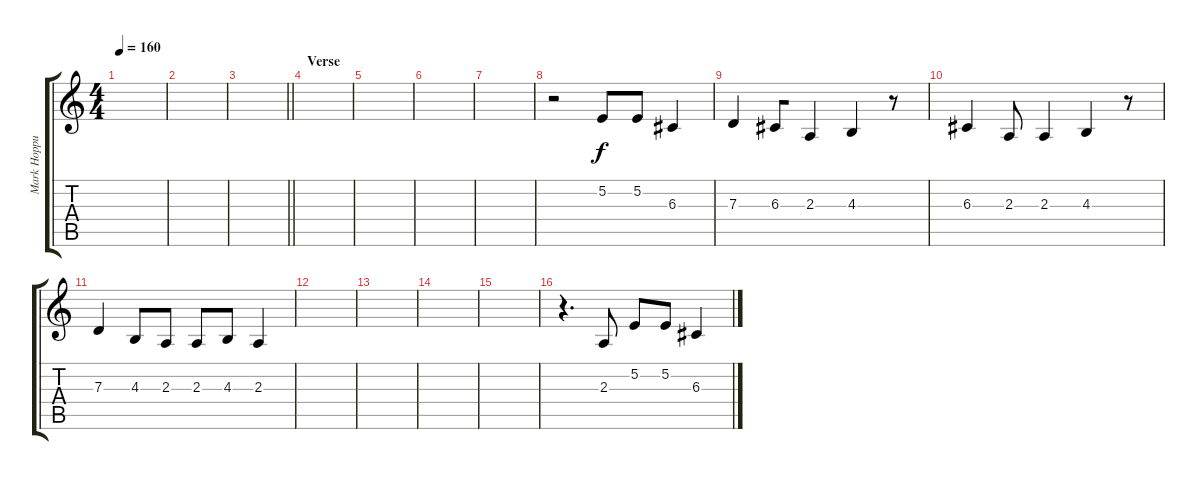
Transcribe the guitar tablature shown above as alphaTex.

\track ("Mark Hoppus Vocals" "Mark Hoppu") {instrument piccolo}
\staff {score tabs}
\tuning (E4 B3 G3 D3 A2 E2) {hide}
\ts (4 4)
\tempo 160
\clef g2
\ks c
|
|
\barLineRight lightlight
|
\section ("" "Verse")
|
|
|
|
r.2{beam merge} 5.2.8 5.2.8 6.3.4 |
7.3.4 6.3.8{beam merge} 2.3.4 4.3.4{beam merge} r.8 |
6.3.4 2.3.8 2.3.4 4.3.4 r.8 |
7.3.4 4.3.8 2.3.8 2.3.8{beam merge} 4.3.8{beam merge} 2.3.4 |
|
|
|
|
r.4{d} 2.3.8 5.2.8 5.2.8{beam merge} 6.3.4
